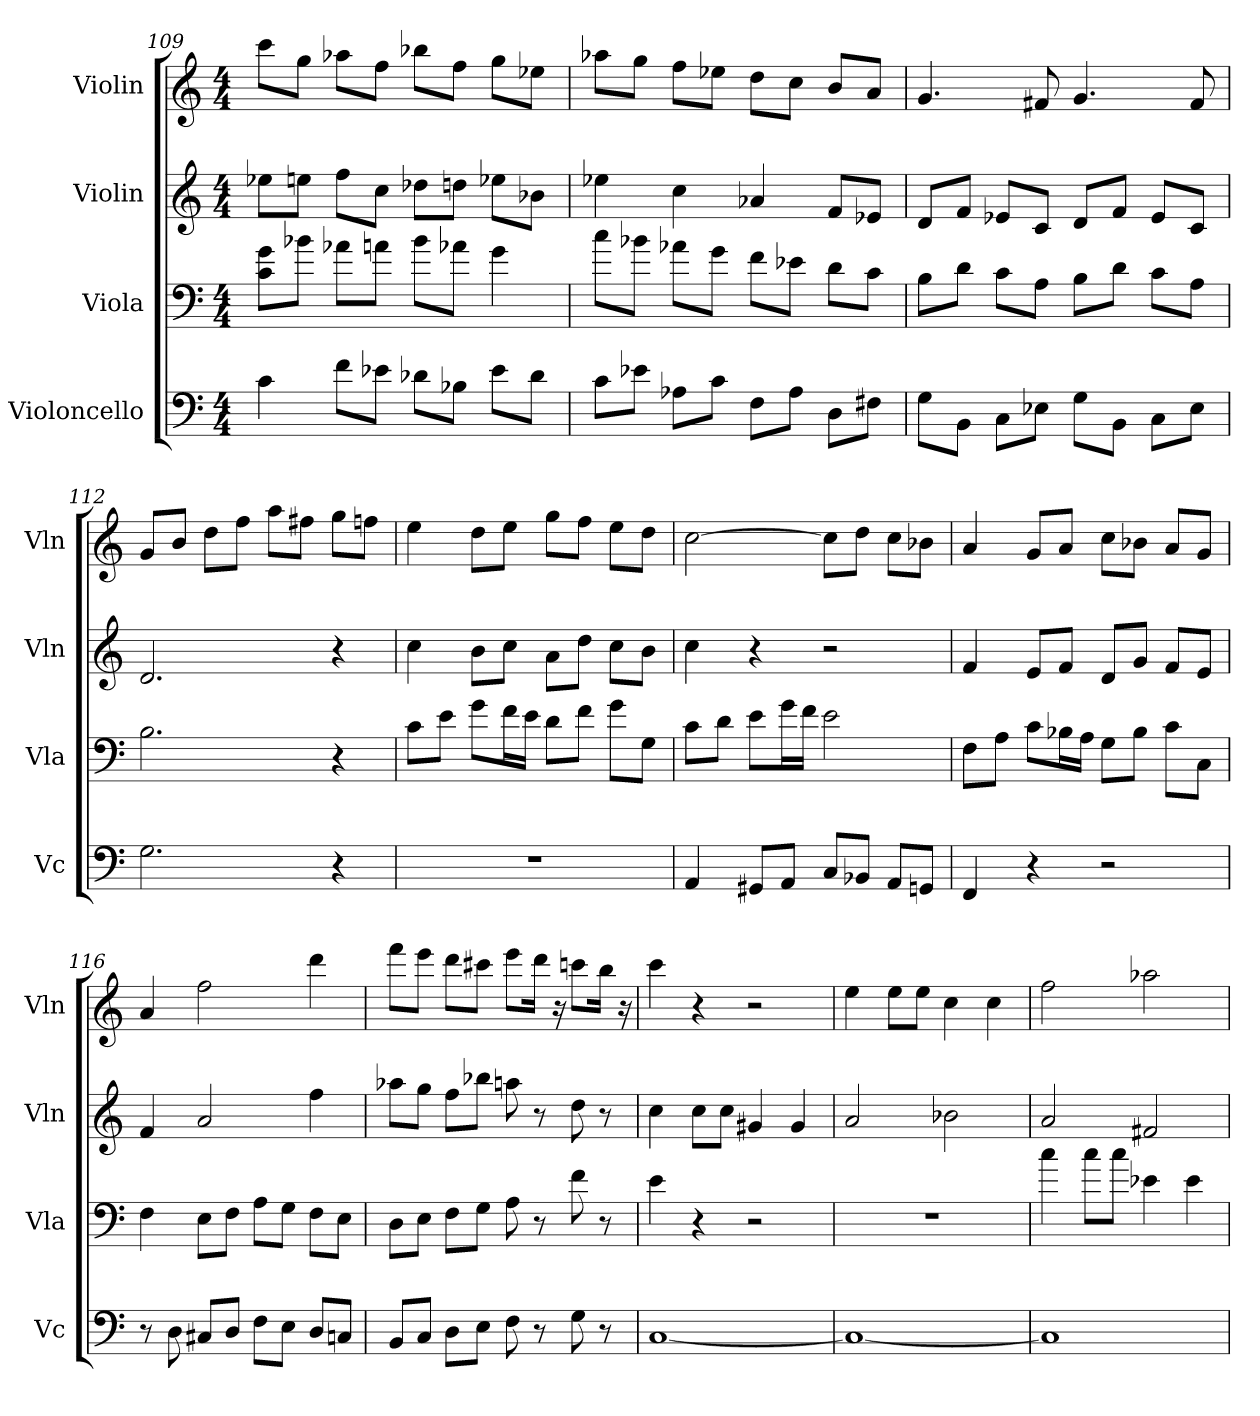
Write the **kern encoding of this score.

**kern	**kern	**kern	**kern
*part4	*part3	*part2	*part1
*staff4	*staff3	*staff2	*staff1
*I"Violoncello	*I"Viola	*I"Violin	*I"Violin
*I'Vc	*I'Vla	*I'Vln	*I'Vln
*clefF4	*clefF4	*clefG2	*clefG2
*k[]	*k[]	*k[]	*k[]
*M4/4	*M4/4	*M4/4	*M4/4
=109	=109	=109	=109
4c	8c\ 8g\L	8ee-X\L	8ccc\L
.	8b-X\J	8een\J	8gg\J
8f\L	8a-X\L	8ff\L	8aa-X\L
8e-X\J	8an\J	8cc\J	8ff\J
8d-X\L	8b-\L	8dd-X\L	8bb-X\L
8B-X\J	8a-X\J	8ddn\J	8ff\J
8e-\L	4g	8ee-X\L	8gg\L
8d-\J	.	8b-X\J	8ee-X\J
=110	=110	=110	=110
8c\L	8cc\L	4ee-X	8aa-X\L
8e-X\J	8b-X\J	.	8gg\J
8A-X\L	8a-X\L	4cc	8ff\L
8c\J	8g\J	.	8ee-X\J
8F\L	8f\L	4a-X	8dd\L
8A-\J	8e-X\J	.	8cc\J
8D\L	8d\L	8f/L	8b/L
8F#X\J	8c\J	8e-X/J	8a/J
=111	=111	=111	=111
8G\L	8B\L	8d/L	4.g
8BB\J	8d\J	8f/J	.
8C\L	8c\L	8e-X/L	.
8E-X\J	8A\J	8c/J	8f#X
8G\L	8B\L	8d/L	4.g
8BB\J	8d\J	8f/J	.
8C\L	8c\L	8e-/L	.
8E-\J	8A\J	8c/J	8f#
=112	=112	=112	=112
2.G	2.B	2.d	8g/L
.	.	.	8b/J
.	.	.	8dd\L
.	.	.	8ff\J
.	.	.	8aa\L
.	.	.	8ff#X\J
4r	4r	4r	8gg\L
.	.	.	8ffn\J
=113	=113	=113	=113
1r	8c\L	4cc	4ee
.	8e\J	.	.
.	8g\L	8b\L	8dd\L
.	16f\L	8cc\J	8ee\J
.	16e\JJ	.	.
.	8d\L	8a\L	8gg\L
.	8f\J	8dd\J	8ff\J
.	8g\L	8cc\L	8ee\L
.	8G\J	8b\J	8dd\J
=114	=114	=114	=114
4AA	8c\L	4cc	[2cc
.	8d\J	.	.
8GG#X/L	8e\L	4r	.
8AA/J	16g\L	.	.
.	16f\JJ	.	.
8C/L	2e	2r	8cc\L]
8BB-X/J	.	.	8dd\J
8AA/L	.	.	8cc\L
8GGn/J	.	.	8b-X\J
=115	=115	=115	=115
4FF	8F\L	4f	4a
.	8A\J	.	.
4r	8c\L	8e/L	8g/L
.	16B-X\L	8f/J	8a/J
.	16A\JJ	.	.
2r	8G\L	8d/L	8cc\L
.	8B-\J	8g/J	8b-X\J
.	8c\L	8f/L	8a/L
.	8C\J	8e/J	8g/J
=116	=116	=116	=116
8r	4F	4f	4a
8D	.	.	.
8C#X/L	8E\L	2a	2ff
8D/J	8F\J	.	.
8F\L	8A\L	.	.
8E\J	8G\J	.	.
8D/L	8F\L	4ff	4ddd
8Cn/J	8E\J	.	.
=117	=117	=117	=117
8BB/L	8D\L	8aa-X\L	8fff\L
8C/J	8E\J	8gg\J	8eee\J
8D\L	8F\L	8ff\L	8ddd\L
8E\J	8G\J	8bb-X\J	8ccc#X\J
8F	8A	8aan	8eee\L
8r	8r	8r	16ddd\Jk
.	.	.	16r
8G	8f	8dd	8cccn\L
8r	8r	8r	16bb\Jk
.	.	.	16r
=118	=118	=118	=118
[1C	4e	4cc	4ccc
.	4r	8cc\L	4r
.	.	8cc\J	.
.	2r	4g#X	2r
.	.	4g#	.
=119	=119	=119	=119
1C_	1r	2a	4ee
.	.	.	8ee\L
.	.	.	8ee\J
.	.	2b-X	4cc
.	.	.	4cc
=120	=120	=120	=120
1C]	4cc	2a	2ff
.	8cc\L	.	.
.	8cc\J	.	.
.	4e-X	2f#X	2aa-X
.	4e-	.	.
=	=	=	=
*-	*-	*-	*-
